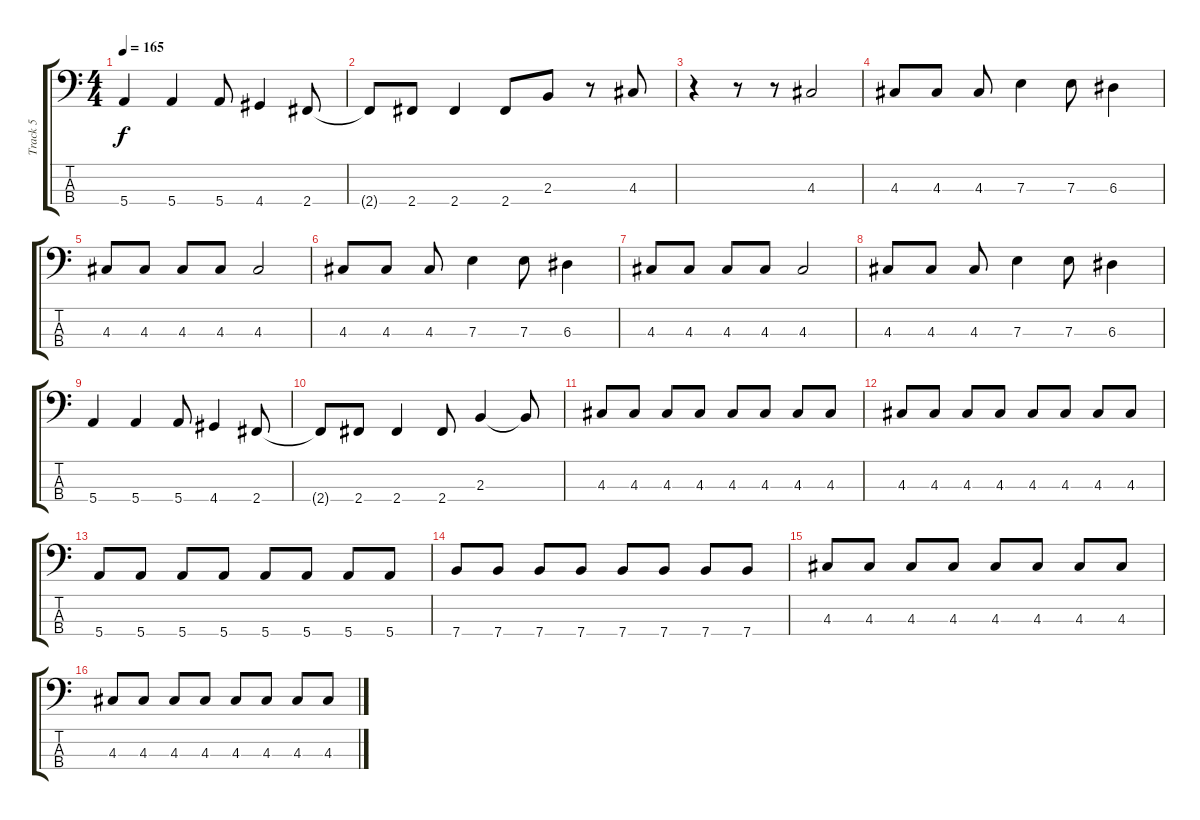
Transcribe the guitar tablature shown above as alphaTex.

\track ("Track 5" "Track 5") {instrument electricbassfinger}
\staff {score tabs}
\tuning (G2 D2 A1 E1) {hide}
\ts (4 4)
\tempo 165
\clef f4
\ks c
5.4.4{dy f} 5.4.4 5.4.8 4.4.4 2.4.8 |
2.4{t}.8 2.4.8 2.4.4 2.4.8 2.3.8 r.8 4.3.8 |
r.4 r.8 r.8 4.3.2 |
4.3.8 4.3.8 4.3.8 7.3.4 7.3.8 6.3.4 |
4.3.8 4.3.8 4.3.8 4.3.8 4.3.2 |
4.3.8 4.3.8 4.3.8 7.3.4 7.3.8 6.3.4 |
4.3.8 4.3.8 4.3.8 4.3.8 4.3.2 |
4.3.8 4.3.8 4.3.8 7.3.4 7.3.8 6.3.4 |
5.4.4 5.4.4 5.4.8 4.4.4 2.4.8 |
2.4{t}.8 2.4.8 2.4.4 2.4.8 2.3.4 2.3{t}.8 |
4.3.8 4.3.8 4.3.8 4.3.8 4.3.8 4.3.8 4.3.8 4.3.8 |
4.3.8 4.3.8 4.3.8 4.3.8 4.3.8 4.3.8 4.3.8 4.3.8 |
5.4.8 5.4.8 5.4.8 5.4.8 5.4.8 5.4.8 5.4.8 5.4.8 |
7.4.8 7.4.8 7.4.8 7.4.8 7.4.8 7.4.8 7.4.8 7.4.8 |
4.3.8 4.3.8 4.3.8 4.3.8 4.3.8 4.3.8 4.3.8 4.3.8 |
4.3.8 4.3.8 4.3.8 4.3.8 4.3.8 4.3.8 4.3.8 4.3.8
